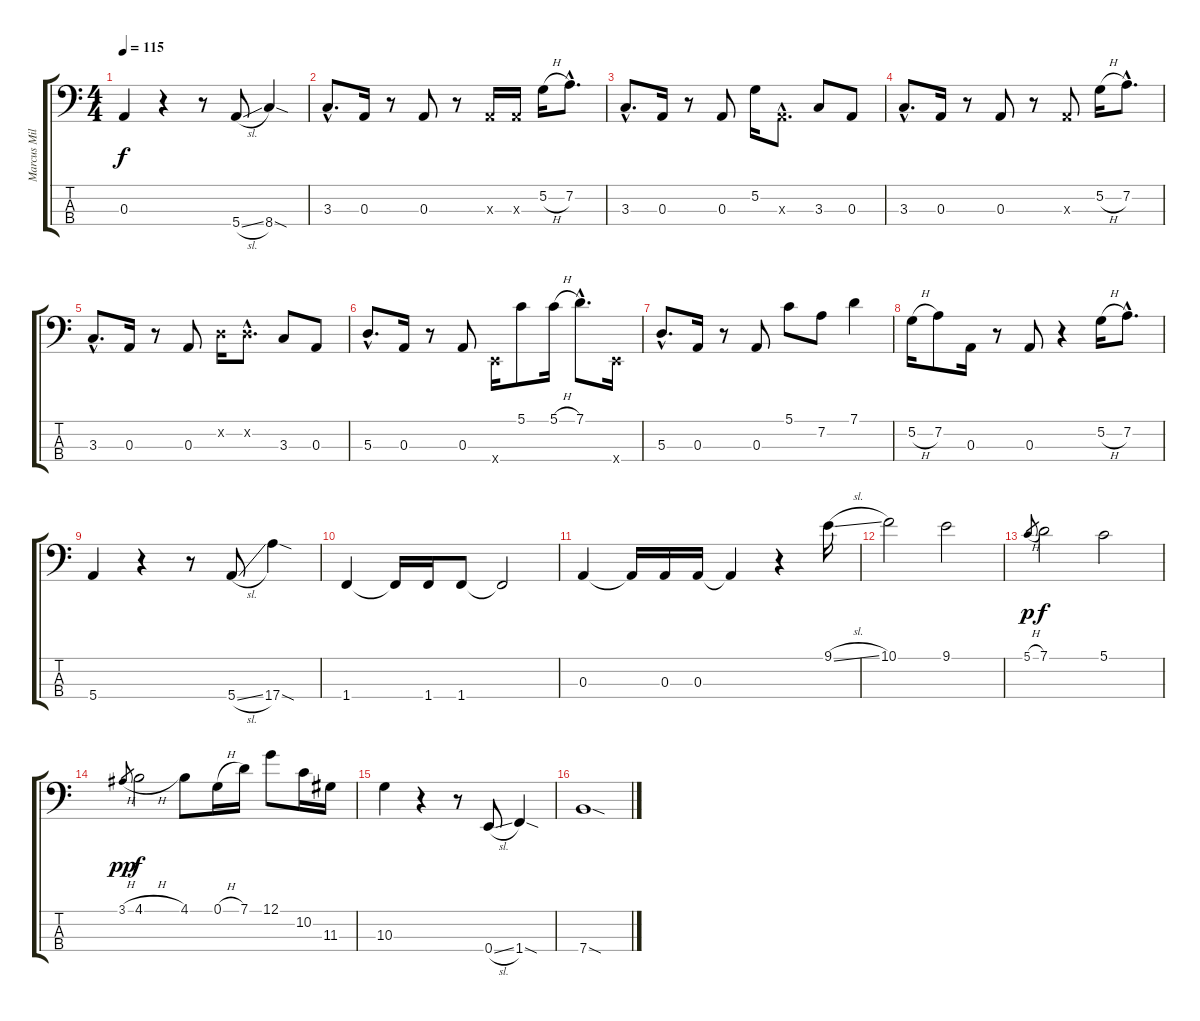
\track ("Marcus Miller" "Marcus Mil") {instrument slapbass1}
\staff {score tabs}
\tuning (G2 D2 A1 E1) {hide}
\ts (4 4)
\tempo 115
\clef f4
\ks c
0.3.4{dy f} r.4 r.8 5.4{sl}.8 8.4{sod}.4 |
3.3{hac}.8{d} 0.3.16 r.8 0.3.8 r.8 0.3{x}.16 0.3{x}.16 5.2{h}.16 7.2{hac}.8{d} |
3.3{hac}.8{d} 0.3.16 r.8 0.3.8 5.2.16 0.3{hac x}.8{d} 3.3.8 0.3.8 |
3.3{hac}.8{d} 0.3.16 r.8 0.3.8 r.8 0.3{x}.8 5.2{h}.16 7.2{hac}.8{d} |
3.3{hac}.8{d} 0.3.16 r.8 0.3.8 0.2{x}.16 0.2{hac x}.8{d} 3.3.8 0.3.8 |
5.3{hac}.8{d} 0.3.16 r.8 0.3.8 0.4{x}.16 5.1.8 5.1{h}.16 7.1{hac}.8{d} 0.4{x}.16 |
5.3{hac}.8{d} 0.3.16 r.8 0.3.8 5.1.8 7.2.8 7.1.4 |
5.2{h}.16 7.2.8 0.3.16 r.8 0.3.8 r.4 5.2{h}.16 7.2{hac}.8{d} |
5.4.4 r.4 r.8 5.4{sl}.8 17.4{sod}.4 |
1.4.4 1.4{t}.16 1.4.16 1.4.8 1.4{t}.2 |
0.3.4 0.3{t}.16 0.3.16 0.3.16 0.3{t}.4 r.4 9.1{sl}.16{instrument electricbassfinger} |
10.1.2 9.1.2 |
5.1{h}.8{gr dy p} 7.1.2{dy f} 5.1.2 |
3.1{h}.8{gr dy pp} 4.1{h}.2{dy f} 4.1.8 0.1{h}.16 7.1.16 12.1.8 10.2.16 11.3.16 |
10.3.4 r.4 r.8 0.4{sl}.8{instrument slapbass1} 1.4{sod}.4 |
7.4{sod}.1
